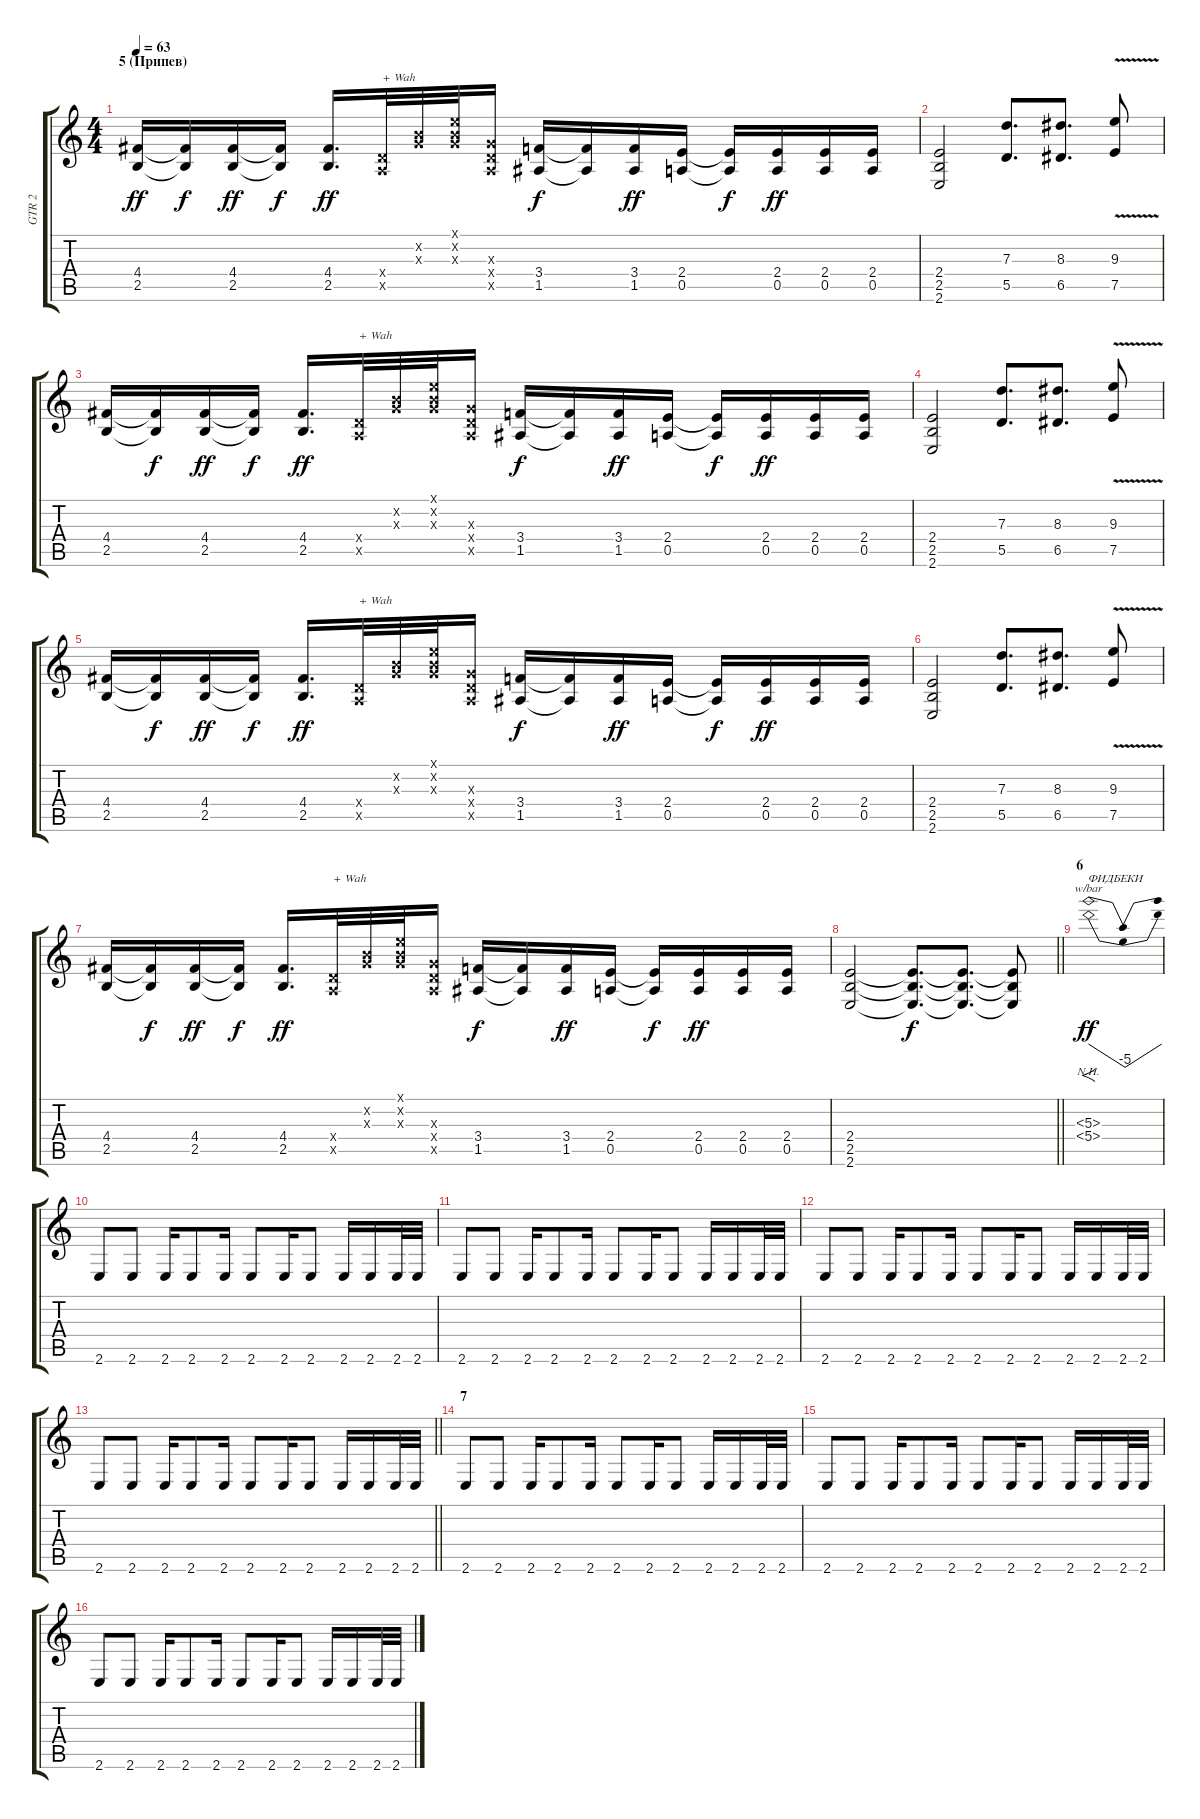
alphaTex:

\track ("GTR 2" "GTR 2") {instrument overdrivenguitar}
\staff {score tabs}
\tuning (E4 B3 G3 D3 A2 D2) {hide}
\ts (4 4)
\section ("" "5 (Припев)")
\tempo 63
\clef g2
\ks c
(4.4 2.5).16{dy ff instrument overdrivenguitar} (4.4{t} 2.5{t}).16{dy f} (4.4 2.5).16{dy ff} (4.4{t} 2.5{t}).16{dy f} (4.4 2.5).16{d dy ff} (0.4{x} 0.5{x}).32{txt "+ Wah"} (0.2{x} 0.3{x}).32 (0.1{x} 0.2{x} 0.3{x}).32 (0.3{x} 0.4{x} 0.5{x}).16 (3.4 1.5).16{dy f} (3.4{t} 1.5{t}).16 (3.4 1.5).16{dy ff} (2.4 0.5).16 (2.4{t} 0.5{t}).16{dy f} (2.4 0.5).16{dy ff} (2.4 0.5).16 (2.4 0.5).16 |
(2.4 2.5 2.6).2 (7.3 5.5).8{d} (8.3 6.5).8{d} (9.3{v} 7.5{v}).8 |
(4.4 2.5).16 (4.4{t} 2.5{t}).16{dy f} (4.4 2.5).16{dy ff} (4.4{t} 2.5{t}).16{dy f} (4.4 2.5).16{d dy ff} (0.4{x} 0.5{x}).32{txt "+ Wah"} (0.2{x} 0.3{x}).32 (0.1{x} 0.2{x} 0.3{x}).32 (0.3{x} 0.4{x} 0.5{x}).16 (3.4 1.5).16{dy f} (3.4{t} 1.5{t}).16 (3.4 1.5).16{dy ff} (2.4 0.5).16 (2.4{t} 0.5{t}).16{dy f} (2.4 0.5).16{dy ff} (2.4 0.5).16 (2.4 0.5).16 |
(2.4 2.5 2.6).2 (7.3 5.5).8{d} (8.3 6.5).8{d} (9.3{v} 7.5{v}).8 |
(4.4 2.5).16 (4.4{t} 2.5{t}).16{dy f} (4.4 2.5).16{dy ff} (4.4{t} 2.5{t}).16{dy f} (4.4 2.5).16{d dy ff} (0.4{x} 0.5{x}).32{txt "+ Wah"} (0.2{x} 0.3{x}).32 (0.1{x} 0.2{x} 0.3{x}).32 (0.3{x} 0.4{x} 0.5{x}).16 (3.4 1.5).16{dy f} (3.4{t} 1.5{t}).16 (3.4 1.5).16{dy ff} (2.4 0.5).16 (2.4{t} 0.5{t}).16{dy f} (2.4 0.5).16{dy ff} (2.4 0.5).16 (2.4 0.5).16 |
(2.4 2.5 2.6).2 (7.3 5.5).8{d} (8.3 6.5).8{d} (9.3{v} 7.5{v}).8 |
(4.4 2.5).16 (4.4{t} 2.5{t}).16{dy f} (4.4 2.5).16{dy ff} (4.4{t} 2.5{t}).16{dy f} (4.4 2.5).16{d dy ff} (0.4{x} 0.5{x}).32{txt "+ Wah"} (0.2{x} 0.3{x}).32 (0.1{x} 0.2{x} 0.3{x}).32 (0.3{x} 0.4{x} 0.5{x}).16 (3.4 1.5).16{dy f} (3.4{t} 1.5{t}).16 (3.4 1.5).16{dy ff} (2.4 0.5).16 (2.4{t} 0.5{t}).16{dy f} (2.4 0.5).16{dy ff} (2.4 0.5).16 (2.4 0.5).16 |
\barLineRight lightlight
(2.4 2.5 2.6).2 (2.4{t} 2.5{t} 2.6{t}).8{d dy f} (2.4{t} 2.5{t} 2.6{t}).8{d} (2.4{t} 2.5{t} 2.6{t}).8 |
\section ("" "6")
(5.3{nh} 5.4{nh}).1{f tbe (dip default 0 0 30 -20 46 -20 60 0) txt "ФИДБЕКИ" dy ff} |
2.6.8 2.6.8 2.6.16 2.6.8 2.6.16 2.6.8 2.6.16 2.6.8 2.6.16 2.6.16 2.6.32 2.6.32 |
2.6.8 2.6.8 2.6.16 2.6.8 2.6.16 2.6.8 2.6.16 2.6.8 2.6.16 2.6.16 2.6.32 2.6.32 |
2.6.8 2.6.8 2.6.16 2.6.8 2.6.16 2.6.8 2.6.16 2.6.8 2.6.16 2.6.16 2.6.32 2.6.32 |
\barLineRight lightlight
2.6.8 2.6.8 2.6.16 2.6.8 2.6.16 2.6.8 2.6.16 2.6.8 2.6.16 2.6.16 2.6.32 2.6.32 |
\section ("" "7")
2.6.8 2.6.8 2.6.16 2.6.8 2.6.16 2.6.8 2.6.16 2.6.8 2.6.16 2.6.16 2.6.32 2.6.32 |
2.6.8 2.6.8 2.6.16 2.6.8 2.6.16 2.6.8 2.6.16 2.6.8 2.6.16 2.6.16 2.6.32 2.6.32 |
2.6.8 2.6.8 2.6.16 2.6.8 2.6.16 2.6.8 2.6.16 2.6.8 2.6.16 2.6.16 2.6.32 2.6.32
